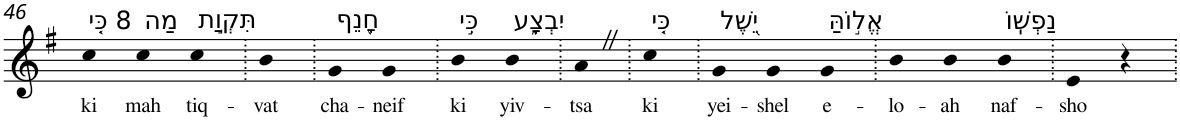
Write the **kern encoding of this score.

**kern	**text
*part1	*part1
*staff1	*staff1
*I"Piano	*
*I'Pno	*
!!LO:PB:g=z
*clefG2	*
*k[f#]	*
*G:	*
=46	=46
!LO:TX:a:t=8 כִּ֤י	!
!	!LO:LY:b
4cc	ki
!LO:TX:a:t=מַה	!
!	!LO:LY:b
4cc	mah
!LO:TX:a:t=תִּקְוַ֣ת	!
!	!LO:LY:b
4cc	tiq-
=47.	=47.
!	!LO:LY:b
4b	-vat
=48.	=48.
!LO:TX:a:t=חָ֭נֵף	!
!	!LO:LY:b
4g	cha-
!	!LO:LY:b
4g	-neif
=49.	=49.
!LO:TX:a:t=כִּ֣י	!
!	!LO:LY:b
4b	ki
!LO:TX:a:t=יִבְצָ֑ע	!
!	!LO:LY:b
4b	yiv-
=50.	=50.
!	!LO:LY:b
4aZ	-tsa
=51.	=51.
!LO:TX:a:t=כִּ֤י	!
!	!LO:LY:b
4cc	ki
=52.	=52.
!LO:TX:a:t=יֵ֖שֶׁל	!
!	!LO:LY:b
4g	yei-
!	!LO:LY:b
4g	-shel
!LO:TX:a:t=אֱל֣וֹהַּ	!
!	!LO:LY:b
4g	e-
=53.	=53.
!	!LO:LY:b
4b	-lo-
!	!LO:LY:b
4b	-ah
!LO:TX:a:t=נַפְשֽׁוֹ	!
!	!LO:LY:b
4b	naf-
=54.	=54.
!	!LO:LY:b
4e	-sho
4r	.
=.	=.
*-	*-
